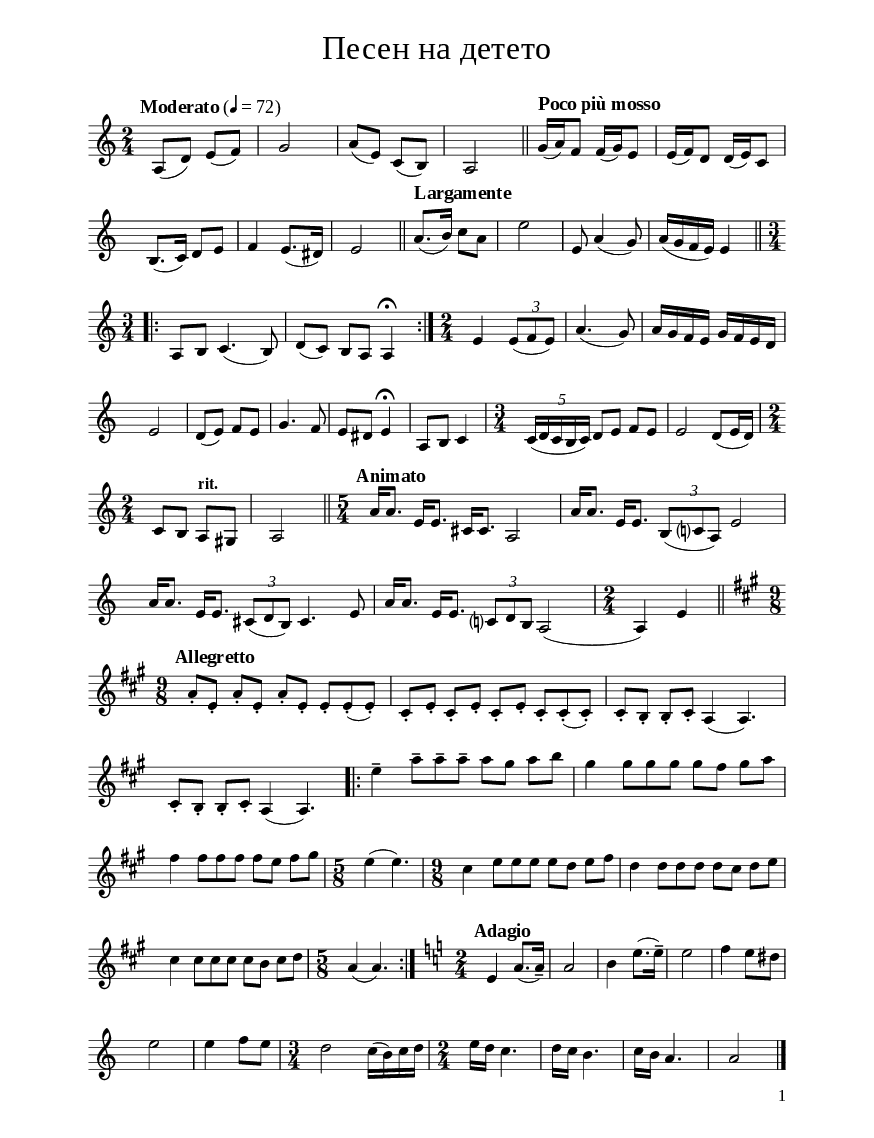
\version "2.24.2"

% include paper part and global functions
\include "include/globals.ily"
\bookpart {
  \label #'ref164
  \tocItem \markup "Песен на детето"
  \paper {
    % the system system spacing is custom here so do not include bookpart-paper.ily
    print-all-headers = ##t
    print-page-number = ##t
    print-first-page-number = ##t

    % put page numbers on the bottom
    oddHeaderMarkup = \markup ""
    evenHeaderMarkup = \markup ""
    oddFooterMarkup = \markup
    \fill-line {
      ""
      \if \should-print-page-number \fromproperty #'page:page-number-string
    }
    evenFooterMarkup = \markup
    \fill-line {
      \if \should-print-page-number \fromproperty #'page:page-number-string
      ""
    }

    left-margin = 1.5\cm
    right-margin = 1.5\cm
    top-margin = 1.6\cm
    bottom-margin = 1.2\cm
    ragged-bottom = ##t % do not spread the staves to fill the whole vertical space

    % change distance between staves
    system-system-spacing =
    #'((basic-distance . 9)
       (minimum-distance . 6)
       (padding . 1)
       (stretchability . 9))
  }

  \header {
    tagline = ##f
  }

  \score {
    \include "include/score-layout.ily"

    \new Voice \absolute {
      \clef treble
      \key a \minor
      \time 2/4
      \tempoFunc "Moderato" 4 "72"
      a8 ( d'8 ) e'8 ( f'8 ) | % 2
      g'2 | % 3
      a'8 ( e'8 ) c'8 ( b8 ) | % 4
      a2 \bar "||" | % 5
      \tempo "Poco più mosso"
      g'16
      ( a'16 ) f'8 f'16 ( g'16 )
      e'8 | % 6
      e'16 ( f'16 ) d'8 d'16 ( e'16 ) c'8 \break | % 7
      b8. ( c'16 ) d'8 e'8 | % 8
      f'4 e'8. ( dis'16 ) | % 9

      e'2 \bar "||"
      \tempo "Largamente"
      a'8.  ( b'16 ) c''8 a'8 | % 11
      e''2 | % 12
      e'8 a'4 ( g'8 ) | % 13
      a'16 ( g'16 f'16 e'16 ) e'4 \break | % 14
      \time 3/4   \bar ".|:-||"
      a8 b8 c'4. ( b8 ) | % 15
      d'8 ( [c'8] ) b8 [a8] a4 \fermata
      \bar ":|."
      | % 16

      \time 2/4  e'4 \once \override TupletBracket.stencil = ##f
      \times 2/3  {
        e'8( f'8 e'8 )
      }
      | % 17
      a'4. ( g'8 ) | % 18
      a'16 g'16 f'16 e'16 g'16 f'16 e'16 d'16 \break | % 19
      e'2 |
      d'8 ( e'8 ) f'8 e'8 | % 21
      g'4. f'8 | % 22
      e'8 dis'8 e'4 \fermata | % 23
      a8 b8 c'4 | % 24
      \time 3/4  \once \override TupletBracket.stencil = ##f
      \times 4/5  {
        c'16 ( d'16 c'16 b16 c'16)
      }
      d'8 [e'8] f'8 [e'8] | % 25
      e'2 d'8 ( e'16 d'16 ) \break | % 26
      \time 2/4  c'8 b8 a8^\markup{ \bold {rit.} } gis8 | % 27
      a2 \bar "||"
      \time 5/4  | % 28
      \tempo "Animato"
      a'16  a'8. e'16 e'8. cis'16 cis'8. a2 | % 29
      a'16 a'8. e'16 e'8. \once \override TupletBracket.stencil = ##f
      \times 2/3  {
        b8 ( c'?8 a8 )
      }
      e'2 \break |
      a'16 a'8. e'16 e'8. \once \override TupletBracket.stencil = ##f
      \times 2/3  {
        cis'8 ( d'8 b8 )
      }
      cis'4. e'8 | % 31
      a'16 a'8. e'16 e'8. \once \override TupletBracket.stencil = ##f
      \times 2/3  {
        c'?8 d'8 b8
      }
      a2 ( | % 32
      \time 2/4  a4 ) e'4 \bar "||"
      \break | % 33
      \key a \major \time 9/8 | % 33
      \tempo "Allegretto"
      a'8  -. [e'8 -. ] a'8 -. [e'8 -.] a'8 -. [e'8]
      -. e'8 -. e'8 ( -. e'8 ) -. | % 34
      cis'8 -. [e'8 -.] cis'8 -. [e'8 -.] cis'8 -. [e'8 -.] cis'8 -. cis'8 ( -.
      cis'8 ) -. | % 35
      cis'8 -. [b8 -.] b8 -. [cis'8 -.] a4 ( a4. ) \break | % 36
      cis'8 -. [ b8 -.] b8 -. [cis'8 -.] a4 ( a4. ) | % 37
      \bar ".|:"
      e''4 -- a''8 -- [a''8 -- a''8 -- ] % 38
      a''8 [gis''8] a''8 [b''8] | gis''4 gis''8 [gis''8 gis''8]  % 39
      gis''8 [fis''8] gis''8 [a''8] | fis''4 fis''8 [fis''8 fis''8]
      fis''8 [e''8] fis''8 [gis''8] | \time 5/8 e''4 ( e''4. ) | % 41
      \time 9/8  cis''4 e''8 [e''8 e''8] e''8 [d''8] e''8 [fis''8] | d''4 d''8 [d''8 d''8]
      d''8 [cis''8] d''8 [e''8] | cis''4 cis''8 [cis''8 cis''8] % 44
      cis''8 [b'8] cis''8 [d''8] \time 5/8 a'4 ( a'4. )
      \bar ":|."
      | % 45
      \tempo "Adagio"
      \key a \minor \time 2/4 | % 45
      e'4
      a'8. ( a'16 ) -- | % 46
      a'2 | % 47
      b'4 e''8. ( e''16 ) -- | % 48
      e''2 | % 49
      f''4 e''8 dis''8 \break |
      e''2 | % 51
      e''4 f''8 e''8 | % 52
      \time 3/4  d''2 c''16 ( b'16 ) c''16 d''16 | % 53
      \time 2/4  e''16 d''16 c''4. | % 54
      d''16 c''16 b'4. | % 55
      c''16 b'16 a'4. | % 56
      a'2 \bar "|."
    }

    \addlyrics {

    }

    \header {
      title = \titleFunc " Песен на детето " "Pesen na deteto  –  Das Lied des Kindes"
    }

    \midi{}

  } % score

} % bookpart
